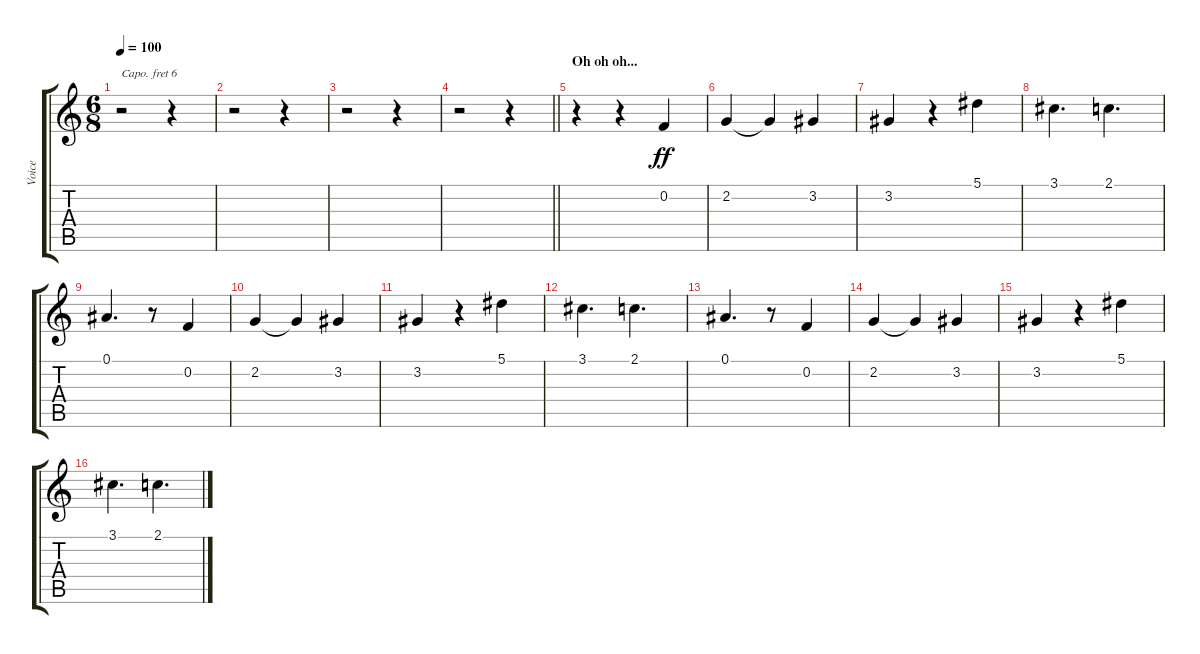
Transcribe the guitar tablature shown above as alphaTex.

\track ("Voice" "Voice") {instrument cello}
\staff {score tabs}
\capo 6
\tuning (E4 B3 G3 D3 A2 E2) {hide}
\ts (6 8)
\tempo 100
\clef g2
\ks c
r.2{dy f} r.4 |
r.2 r.4 |
r.2 r.4 |
\barLineRight lightlight
r.2 r.4 |
\section ("" "Oh oh oh...")
r.4 r.4 0.2.4{dy ff} |
2.2.4 2.2{t}.4 3.2.4 |
3.2.4 r.4 5.1.4 |
3.1.4{d} 2.1.4{d} |
0.1.4{d} r.8 0.2.4 |
2.2.4 2.2{t}.4 3.2.4 |
3.2.4 r.4 5.1.4 |
3.1.4{d} 2.1.4{d} |
0.1.4{d} r.8 0.2.4 |
2.2.4 2.2{t}.4 3.2.4 |
3.2.4 r.4 5.1.4 |
3.1.4{d} 2.1.4{d}
